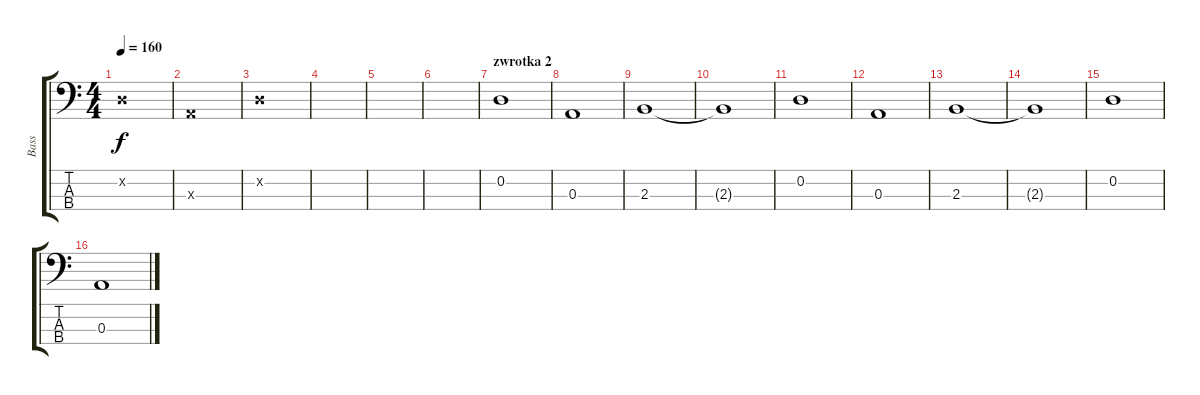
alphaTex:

\track ("Bass" "Bass") {instrument electricbasspick}
\staff {score tabs}
\tuning (G2 D2 A1 E1) {hide}
\ts (4 4)
\tempo 160
\clef f4
\ks c
0.2{x}.1{dy f} |
0.3{x}.1 |
0.2{x}.1 |
|
|
|
\section ("" "zwrotka 2")
0.2.1 |
0.3.1 |
2.3.1 |
2.3{t}.1 |
0.2.1 |
0.3.1 |
2.3.1 |
2.3{t}.1 |
0.2.1 |
0.3.1
